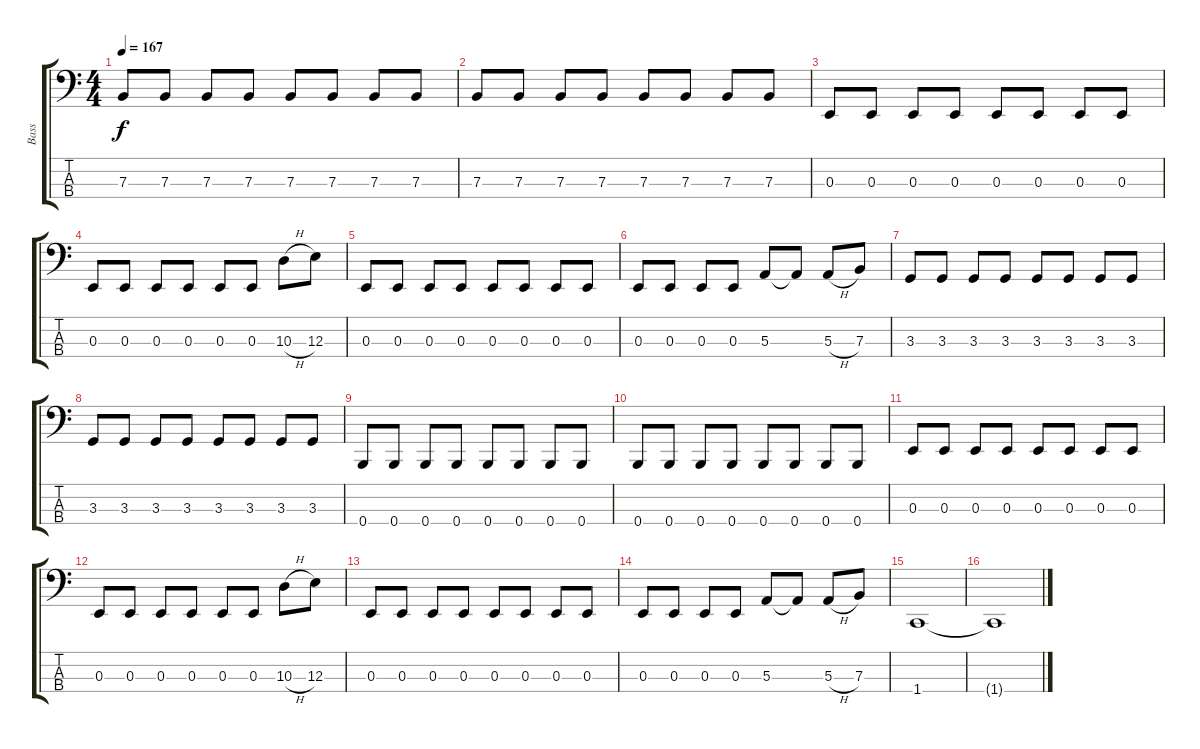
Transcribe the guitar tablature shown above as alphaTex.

\track ("Bass" "Bass") {instrument electricbassfinger}
\staff {score tabs}
\tuning (D2 A1 E1 B0) {hide}
\ts (4 4)
\tempo 167
\clef f4
\ks c
7.3.8{dy f} 7.3.8 7.3.8 7.3.8 7.3.8 7.3.8 7.3.8 7.3.8 |
7.3.8 7.3.8 7.3.8 7.3.8 7.3.8 7.3.8 7.3.8 7.3.8 |
0.3.8 0.3.8 0.3.8 0.3.8 0.3.8 0.3.8 0.3.8 0.3.8 |
0.3.8 0.3.8 0.3.8 0.3.8 0.3.8 0.3.8 10.3{h}.8 12.3.8 |
0.3.8 0.3.8 0.3.8 0.3.8 0.3.8 0.3.8 0.3.8 0.3.8 |
0.3.8 0.3.8 0.3.8 0.3.8 5.3.8 5.3{t}.8 5.3{h}.8 7.3.8 |
3.3.8 3.3.8 3.3.8 3.3.8 3.3.8 3.3.8 3.3.8 3.3.8 |
3.3.8 3.3.8 3.3.8 3.3.8 3.3.8 3.3.8 3.3.8 3.3.8 |
0.4.8 0.4.8 0.4.8 0.4.8 0.4.8 0.4.8 0.4.8 0.4.8 |
0.4.8 0.4.8 0.4.8 0.4.8 0.4.8 0.4.8 0.4.8 0.4.8 |
0.3.8 0.3.8 0.3.8 0.3.8 0.3.8 0.3.8 0.3.8 0.3.8 |
0.3.8 0.3.8 0.3.8 0.3.8 0.3.8 0.3.8 10.3{h}.8 12.3.8 |
0.3.8 0.3.8 0.3.8 0.3.8 0.3.8 0.3.8 0.3.8 0.3.8 |
0.3.8 0.3.8 0.3.8 0.3.8 5.3.8 5.3{t}.8 5.3{h}.8 7.3.8 |
1.4.1 |
1.4{t}.1
